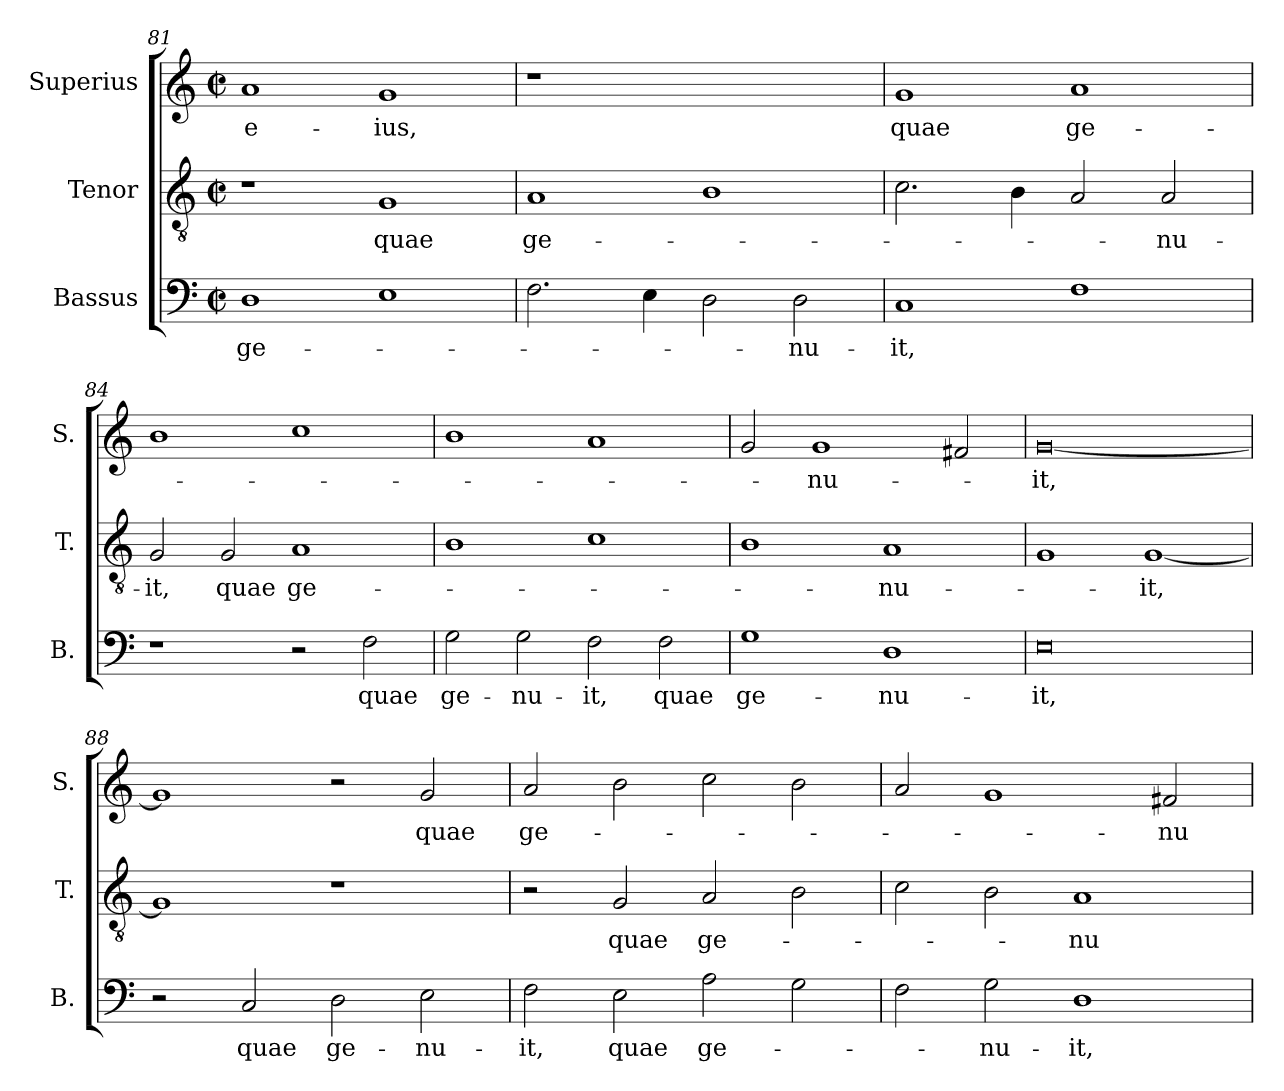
**kern	**text	**kern	**text	**kern	**text
*part3	*part3	*part2	*part2	*part1	*part1
*staff3	*staff3	*staff2	*staff2	*staff1	*staff1
*I"Bassus	*	*I"Tenor	*	*I"Superius	*
*I'B.	*	*I'T.	*	*I'S.	*
*clefF4	*	*clefGv2	*	*clefG2	*
*	*	*ITrd7c12	*	*	*
*k[]	*	*k[]	*	*k[]	*
*M2/2	*	*M2/2	*	*M2/2	*
*met(c|)	*	*met(c|)	*	*met(c|)	*
=81	=81	=81	=81	=81	=81
!	!LO:LY:b:color=#000000	!	!	!	!
!	!	!	!	!	!LO:LY:b:color=#000000
1Di	ge-	1r	.	1ai	e-
!	!	!	!LO:LY:b:color=#000000	!	!
!	!	!	!	!	!LO:LY:b:color=#000000
1Ei	.	1GGi	quae	1gi	-ius,
=82	=82	=82	=82	=82	=82
!	!	!	!LO:LY:b:color=#000000	!LO:N:vis=1	!
2.Fi\	.	1AAi	ge-	1r	.
4Ei\	.	.	.	.	.
2Di\	.	1BBi	.	1ryy	.
!	!LO:LY:b:color=#000000	!	!	!	!
2Di\	-nu-	.	.	.	.
=83	=83	=83	=83	=83	=83
!	!LO:LY:b:color=#000000	!	!	!	!
!	!	!	!	!	!LO:LY:b:color=#000000
1Ci	-it,	2.Ci\	.	1gi	quae
.	.	4BBi\	.	.	.
!	!	!	!	!	!LO:LY:b:color=#000000
1Fi	.	2AAi/	.	1ai	ge-
!	!	!	!LO:LY:b:color=#000000	!	!
.	.	2AAi/	-nu-	.	.
=84	=84	=84	=84	=84	=84
!	!	!	!LO:LY:b:color=#000000	!	!
1r	.	2GGi/	-it,	1bi	.
!	!	!	!LO:LY:b:color=#000000	!	!
.	.	2GGi/	quae	.	.
!	!	!	!LO:LY:b:color=#000000	!	!
2r	.	1AAi	ge-	1cci	.
!	!LO:LY:b:color=#000000	!	!	!	!
2Fi\	quae	.	.	.	.
=85	=85	=85	=85	=85	=85
!	!LO:LY:b:color=#000000	!	!	!	!
2Gi\	ge-	1BBi	.	1bi	.
!	!LO:LY:b:color=#000000	!	!	!	!
2Gi\	-nu-	.	.	.	.
!	!LO:LY:b:color=#000000	!	!	!	!
2Fi\	-it,	1Ci	.	1ai	.
!	!LO:LY:b:color=#000000	!	!	!	!
2Fi\	quae	.	.	.	.
=86	=86	=86	=86	=86	=86
!	!LO:LY:b:color=#000000	!	!	!	!
1Gi	ge-	1BBi	.	2gi/	.
!	!	!	!	!	!LO:LY:b:color=#000000
.	.	.	.	1gi	-nu-
!	!LO:LY:b:color=#000000	!	!	!	!
!	!	!	!LO:LY:b:color=#000000	!	!
1Di	-nu-	1AAi	-nu-	.	.
.	.	.	.	2f#Xi/	.
!!LO:LB:g=z
=87	=87	=87	=87	=87	=87
!	!LO:LY:b:color=#000000	!	!	!	!
!	!	!	!	!	!LO:LY:b:color=#000000
0Ei	-it,	1GGi	.	[<0gi	-it,
!	!	!	!LO:LY:b:color=#000000	!	!
.	.	[<1GGi	-it,	.	.
=88	=88	=88	=88	=88	=88
2r	.	1GGi]	.	1gi]	.
!	!LO:LY:b:color=#000000	!	!	!	!
2Ci/	quae	.	.	.	.
!	!LO:LY:b:color=#000000	!	!	!	!
2Di\	ge-	1r	.	2r	.
!	!LO:LY:b:color=#000000	!	!	!	!
!	!	!	!	!	!LO:LY:b:color=#000000
2Ei\	-nu-	.	.	2gi/	quae
=89	=89	=89	=89	=89	=89
!	!LO:LY:b:color=#000000	!	!	!	!
!	!	!	!	!	!LO:LY:b:color=#000000
2Fi\	-it,	2r	.	2ai/	ge-
!	!LO:LY:b:color=#000000	!	!	!	!
!	!	!	!LO:LY:b:color=#000000	!	!
2Ei\	quae	2GGi/	quae	2bi\	.
!	!LO:LY:b:color=#000000	!	!	!	!
!	!	!	!LO:LY:b:color=#000000	!	!
2Ai\	ge-	2AAi/	ge-	2cci\	.
2Gi\	.	2BBi\	.	2bi\	.
=90	=90	=90	=90	=90	=90
2Fi\	.	2Ci\	.	2ai/	.
!	!LO:LY:b:color=#000000	!	!	!	!
2Gi\	-nu-	2BBi\	.	1gi	.
!	!LO:LY:b:color=#000000	!	!	!	!
!	!	!	!LO:LY:b:color=#000000	!	!
1Di	-it,	1AAi	-nu-	.	.
!	!	!	!	!	!LO:LY:b:color=#000000
.	.	.	.	2f#Xi/	-nu-
=	=	=	=	=	=
*-	*-	*-	*-	*-	*-
